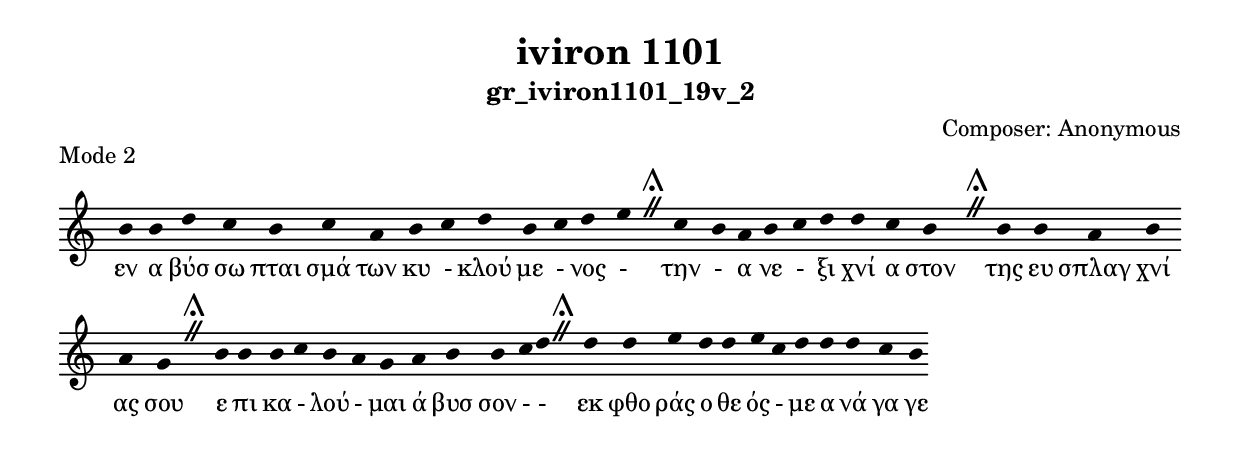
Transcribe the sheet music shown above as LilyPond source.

\include "gregorian.ly"

	\header {
 	  title = "iviron 1101"
	  subtitle = "gr_iviron1101_19v_2"
	  composer = "Composer: Anonymous"
	  piece = "Mode 2"
	}

	chant = {
	  b'4 b'4 d''4 c''4 b'4 c''4 a'4 b'4 c''4 d''4 b'4 c''4 d''4 e''4 \divisioMaior
 c''4 b'4 a'4 b'4 c''4 d''4 d''4 c''4 b'4 \divisioMaior
 b'4 b'4 a'4 b'4 a'4 g'4 \divisioMaior
 b'4 b'4 b'4 c''4 b'4 a'4 g'4 a'4 b'4 b'4 c''4 d''4 \divisioMaior
 d''4 d''4 e''4 d''4 d''4 e''4 c''4 d''4 d''4 d''4 c''4 b'4\finalis
	}

	verba = \lyricmode {εν α βύσ σω πται σμά των κυ - κλού με - νος - 
την - α νε - ξι χνί α στον 
της ευ σπλαγ χνί ας σου 
ε πι κα - λού - μαι ά βυσ σον -  - 
εκ φθο ράς ο θε ός - με α νά γα γε 
	}


	\score {
	  \new Staff <<
	  \new Voice = "melody" \chant
	  \new Lyrics = "one" \lyricsto melody \verba
	  >>
	  \layout {
	    \context {
	      \Staff
	      \remove "Time_signature_engraver"
	      \remove "Bar_engraver"
	    }
	    \context {
	      \Voice
	      \remove "Stem_engraver"
	    }
	  }
	}